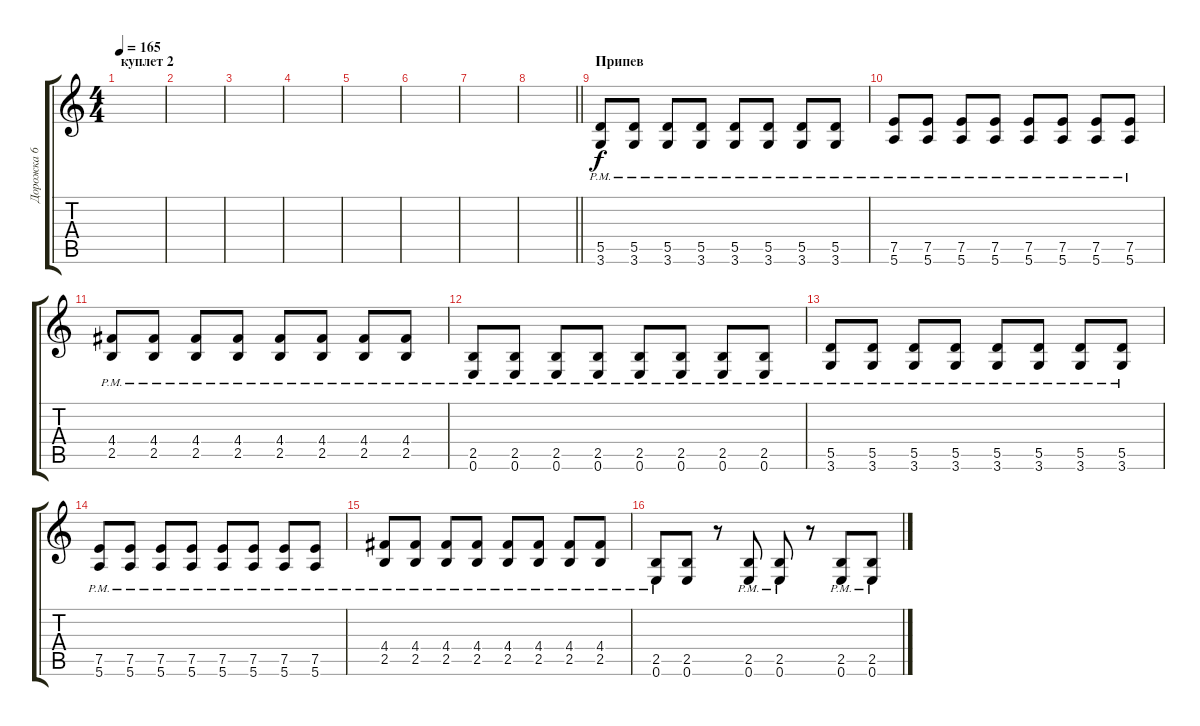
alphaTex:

\track ("Дорожка 6" "Дорожка 6") {instrument overdrivenguitar}
\staff {score tabs}
\tuning (E4 B3 G3 D3 A2 E2) {hide}
\ts (4 4)
\section ("" "куплет 2")
\tempo 165
\clef g2
\ks c
|
|
|
|
|
|
|
\barLineRight lightlight
|
\section ("" "Припев")
(5.5 3.6{pm}).8 (5.5 3.6{pm}).8 (5.5 3.6{pm}).8 (5.5 3.6{pm}).8 (5.5 3.6{pm}).8 (5.5 3.6{pm}).8 (5.5 3.6{pm}).8 (5.5 3.6{pm}).8 |
(7.5 5.6{pm}).8 (7.5 5.6{pm}).8 (7.5 5.6{pm}).8 (7.5 5.6{pm}).8 (7.5 5.6{pm}).8 (7.5 5.6{pm}).8 (7.5 5.6{pm}).8 (7.5 5.6{pm}).8 |
(4.4 2.5{pm}).8 (4.4 2.5{pm}).8 (4.4 2.5{pm}).8 (4.4 2.5{pm}).8 (4.4 2.5{pm}).8 (4.4 2.5{pm}).8 (4.4 2.5{pm}).8 (4.4 2.5{pm}).8 |
(2.5{pm} 0.6).8 (2.5{pm} 0.6).8 (2.5{pm} 0.6).8 (2.5{pm} 0.6).8 (2.5{pm} 0.6).8 (2.5{pm} 0.6).8 (2.5{pm} 0.6).8 (2.5{pm} 0.6).8 |
(5.5 3.6{pm}).8 (5.5 3.6{pm}).8 (5.5 3.6{pm}).8 (5.5 3.6{pm}).8 (5.5 3.6{pm}).8 (5.5 3.6{pm}).8 (5.5 3.6{pm}).8 (5.5 3.6{pm}).8 |
(7.5 5.6{pm}).8 (7.5 5.6{pm}).8 (7.5 5.6{pm}).8 (7.5 5.6{pm}).8 (7.5 5.6{pm}).8 (7.5 5.6{pm}).8 (7.5 5.6{pm}).8 (7.5 5.6{pm}).8 |
(4.4 2.5{pm}).8 (4.4 2.5{pm}).8 (4.4 2.5{pm}).8 (4.4 2.5{pm}).8 (4.4 2.5{pm}).8 (4.4 2.5{pm}).8 (4.4 2.5{pm}).8 (4.4 2.5{pm}).8 |
(2.5{pm} 0.6).8 (2.5 0.6).8 r.8 (2.5{pm} 0.6).8 (2.5{pm} 0.6).8 r.8 (2.5{pm} 0.6).8 (2.5{pm} 0.6).8
